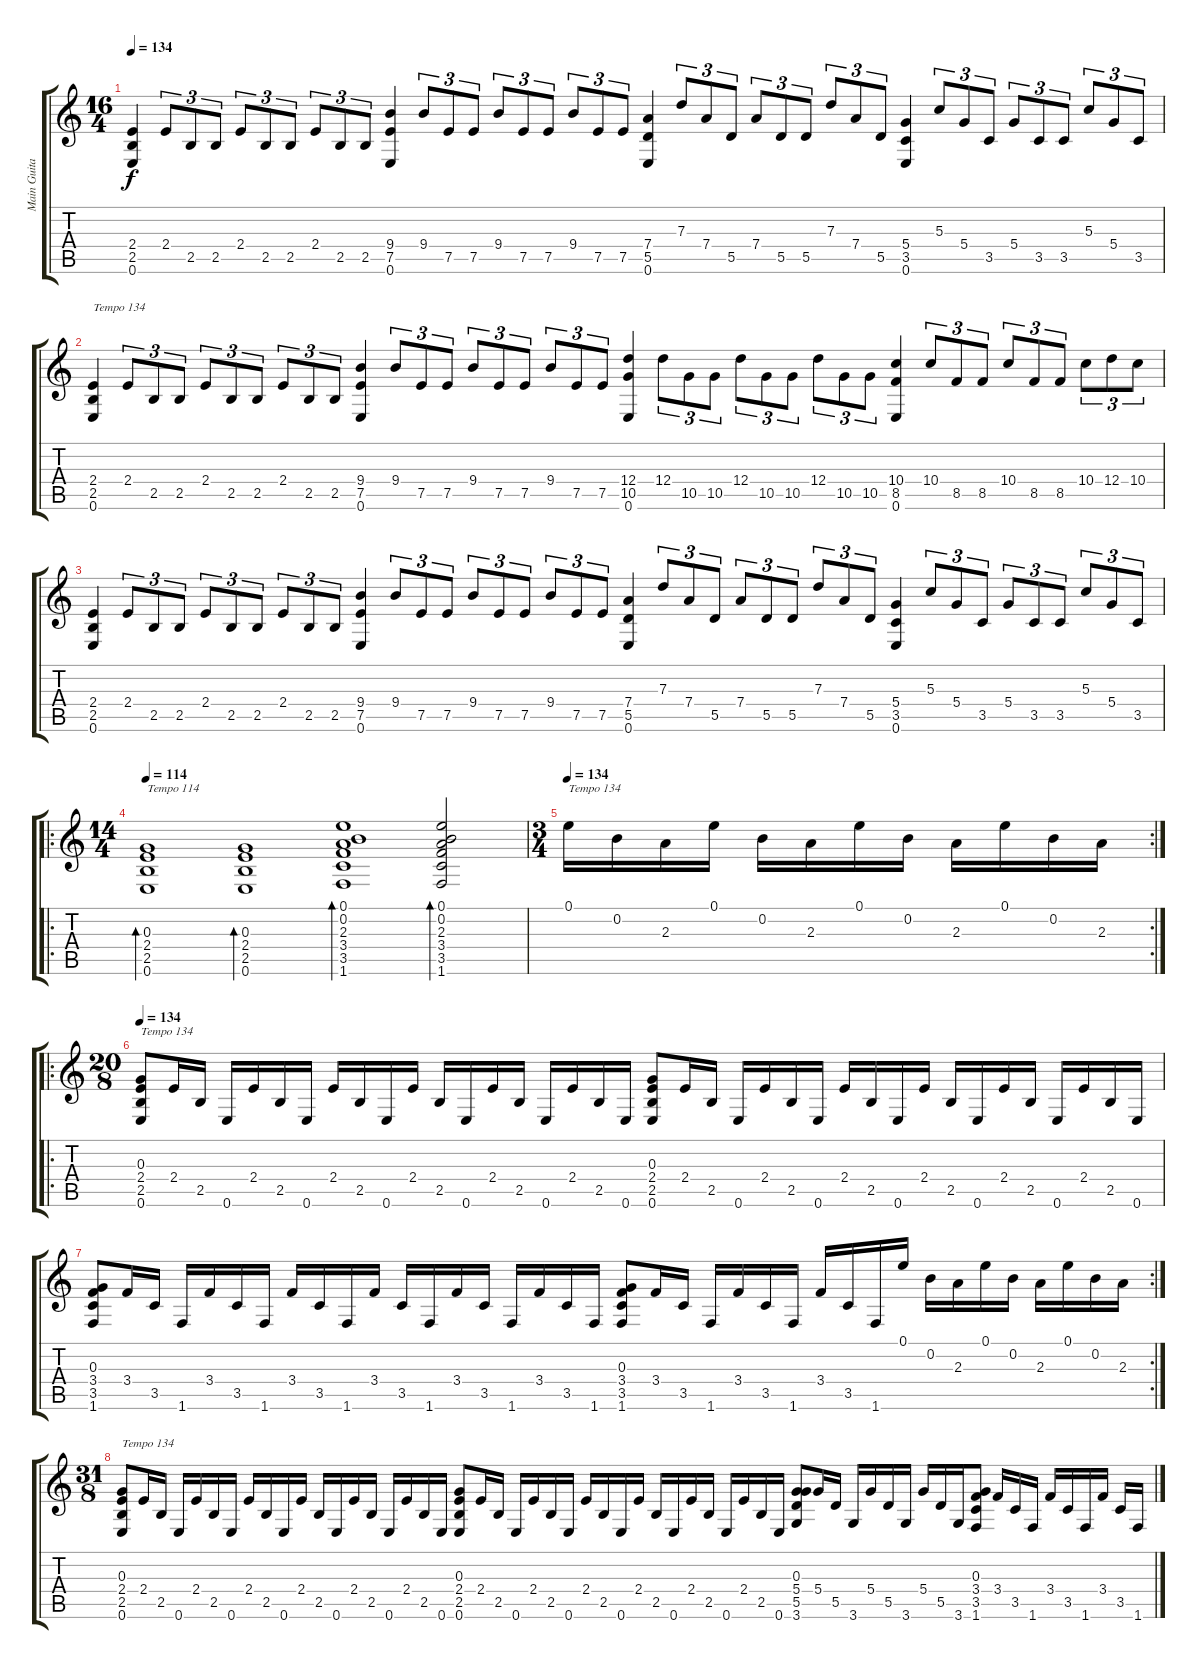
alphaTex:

\track ("Main Guitar " "Main Guita") {instrument electricguitarclean}
\staff {score tabs}
\tuning (E4 B3 G3 D3 A2 E2) {hide}
\ts (16 4)
\tempo 134
\clef g2
\ks c
(2.4 2.5 0.6).4{dy f} 2.4.8{tu (3 2)} 2.5.8{tu (3 2)} 2.5.8{tu (3 2)} 2.4.8{tu (3 2)} 2.5.8{tu (3 2)} 2.5.8{tu (3 2)} 2.4.8{tu (3 2)} 2.5.8{tu (3 2)} 2.5.8{tu (3 2)} (9.4 7.5 0.6).4 9.4.8{tu (3 2)} 7.5.8{tu (3 2)} 7.5.8{tu (3 2)} 9.4.8{tu (3 2)} 7.5.8{tu (3 2)} 7.5.8{tu (3 2)} 9.4.8{tu (3 2)} 7.5.8{tu (3 2)} 7.5.8{tu (3 2)} (7.4 5.5 0.6).4 7.3.8{tu (3 2)} 7.4.8{tu (3 2)} 5.5.8{tu (3 2)} 7.4.8{tu (3 2)} 5.5.8{tu (3 2)} 5.5.8{tu (3 2)} 7.3.8{tu (3 2)} 7.4.8{tu (3 2)} 5.5.8{tu (3 2)} (5.4 3.5 0.6).4 5.3.8{tu (3 2)} 5.4.8{tu (3 2)} 3.5.8{tu (3 2)} 5.4.8{tu (3 2)} 3.5.8{tu (3 2)} 3.5.8{tu (3 2)} 5.3.8{tu (3 2)} 5.4.8{tu (3 2)} 3.5.8{tu (3 2)} |
(2.4 2.5 0.6).4{txt "Tempo 134" instrument electricguitarclean} 2.4.8{tu (3 2)} 2.5.8{tu (3 2)} 2.5.8{tu (3 2)} 2.4.8{tu (3 2)} 2.5.8{tu (3 2)} 2.5.8{tu (3 2)} 2.4.8{tu (3 2)} 2.5.8{tu (3 2)} 2.5.8{tu (3 2)} (9.4 7.5 0.6).4 9.4.8{tu (3 2)} 7.5.8{tu (3 2)} 7.5.8{tu (3 2)} 9.4.8{tu (3 2)} 7.5.8{tu (3 2)} 7.5.8{tu (3 2)} 9.4.8{tu (3 2)} 7.5.8{tu (3 2)} 7.5.8{tu (3 2)} (12.4 10.5 0.6).4 12.4.8{tu (3 2)} 10.5.8{tu (3 2)} 10.5.8{tu (3 2)} 12.4.8{tu (3 2)} 10.5.8{tu (3 2)} 10.5.8{tu (3 2)} 12.4.8{tu (3 2)} 10.5.8{tu (3 2)} 10.5.8{tu (3 2)} (10.4 8.5 0.6).4 10.4.8{tu (3 2)} 8.5.8{tu (3 2)} 8.5.8{tu (3 2)} 10.4.8{tu (3 2)} 8.5.8{tu (3 2)} 8.5.8{tu (3 2)} 10.4.8{tu (3 2)} 12.4.8{tu (3 2)} 10.4.8{tu (3 2)} |
(2.4 2.5 0.6).4 2.4.8{tu (3 2)} 2.5.8{tu (3 2)} 2.5.8{tu (3 2)} 2.4.8{tu (3 2)} 2.5.8{tu (3 2)} 2.5.8{tu (3 2)} 2.4.8{tu (3 2)} 2.5.8{tu (3 2)} 2.5.8{tu (3 2)} (9.4 7.5 0.6).4 9.4.8{tu (3 2)} 7.5.8{tu (3 2)} 7.5.8{tu (3 2)} 9.4.8{tu (3 2)} 7.5.8{tu (3 2)} 7.5.8{tu (3 2)} 9.4.8{tu (3 2)} 7.5.8{tu (3 2)} 7.5.8{tu (3 2)} (7.4 5.5 0.6).4 7.3.8{tu (3 2)} 7.4.8{tu (3 2)} 5.5.8{tu (3 2)} 7.4.8{tu (3 2)} 5.5.8{tu (3 2)} 5.5.8{tu (3 2)} 7.3.8{tu (3 2)} 7.4.8{tu (3 2)} 5.5.8{tu (3 2)} (5.4 3.5 0.6).4 5.3.8{tu (3 2)} 5.4.8{tu (3 2)} 3.5.8{tu (3 2)} 5.4.8{tu (3 2)} 3.5.8{tu (3 2)} 3.5.8{tu (3 2)} 5.3.8{tu (3 2)} 5.4.8{tu (3 2)} 3.5.8{tu (3 2)} |
\ro
\ts (14 4)
\tempo 114
(0.3 2.4 2.5 0.6).1{bd 60 txt "Tempo 114"} (0.3 2.4 2.5 0.6).1{bd 60} (0.1 0.2 2.3 3.4 3.5 1.6).1{bd 480} (0.1 0.2 2.3 3.4 3.5 1.6).2{bd 240} |
\rc 2
\ts (3 4)
\tempo 134
0.1.16{txt "Tempo 134"} 0.2.16 2.3.16 0.1.16 0.2.16 2.3.16 0.1.16 0.2.16 2.3.16 0.1.16 0.2.16 2.3.16 |
\ro
\ts (20 8)
\tempo 134
(0.3 2.4 2.5 0.6).8{txt "Tempo 134"} 2.4.16 2.5.16 0.6.16 2.4.16 2.5.16 0.6.16 2.4.16 2.5.16 0.6.16 2.4.16 2.5.16 0.6.16 2.4.16 2.5.16 0.6.16 2.4.16 2.5.16 0.6.16 (0.3 2.4 2.5 0.6).8 2.4.16 2.5.16 0.6.16 2.4.16 2.5.16 0.6.16 2.4.16 2.5.16 0.6.16 2.4.16 2.5.16 0.6.16 2.4.16 2.5.16 0.6.16 2.4.16 2.5.16 0.6.16 |
\rc 2
(0.3 3.4 3.5 1.6).8 3.4.16 3.5.16 1.6.16 3.4.16 3.5.16 1.6.16 3.4.16 3.5.16 1.6.16 3.4.16 3.5.16 1.6.16 3.4.16 3.5.16 1.6.16 3.4.16 3.5.16 1.6.16 (0.3 3.4 3.5 1.6).8 3.4.16 3.5.16 1.6.16 3.4.16 3.5.16 1.6.16 3.4.16 3.5.16 1.6.16 0.1.16 0.2.16 2.3.16 0.1.16 0.2.16 2.3.16 0.1.16 0.2.16 2.3.16 |
\ts (31 8)
(0.3 2.4 2.5 0.6).8{txt "Tempo 134"} 2.4.16 2.5.16 0.6.16 2.4.16 2.5.16 0.6.16 2.4.16 2.5.16 0.6.16 2.4.16 2.5.16 0.6.16 2.4.16 2.5.16 0.6.16 2.4.16 2.5.16 0.6.16 (0.3 2.4 2.5 0.6).8 2.4.16 2.5.16 0.6.16 2.4.16 2.5.16 0.6.16 2.4.16 2.5.16 0.6.16 2.4.16 2.5.16 0.6.16 2.4.16 2.5.16 0.6.16 2.4.16 2.5.16 0.6.16 (0.3 5.4 5.5 3.6).8 5.4.16 5.5.16 3.6.16 5.4.16 5.5.16 3.6.16 5.4.16 5.5.16 3.6.16 (0.3 3.4 3.5 1.6).8 3.4.16 3.5.16 1.6.16 3.4.16 3.5.16 1.6.16 3.4.16 3.5.16 1.6.16
